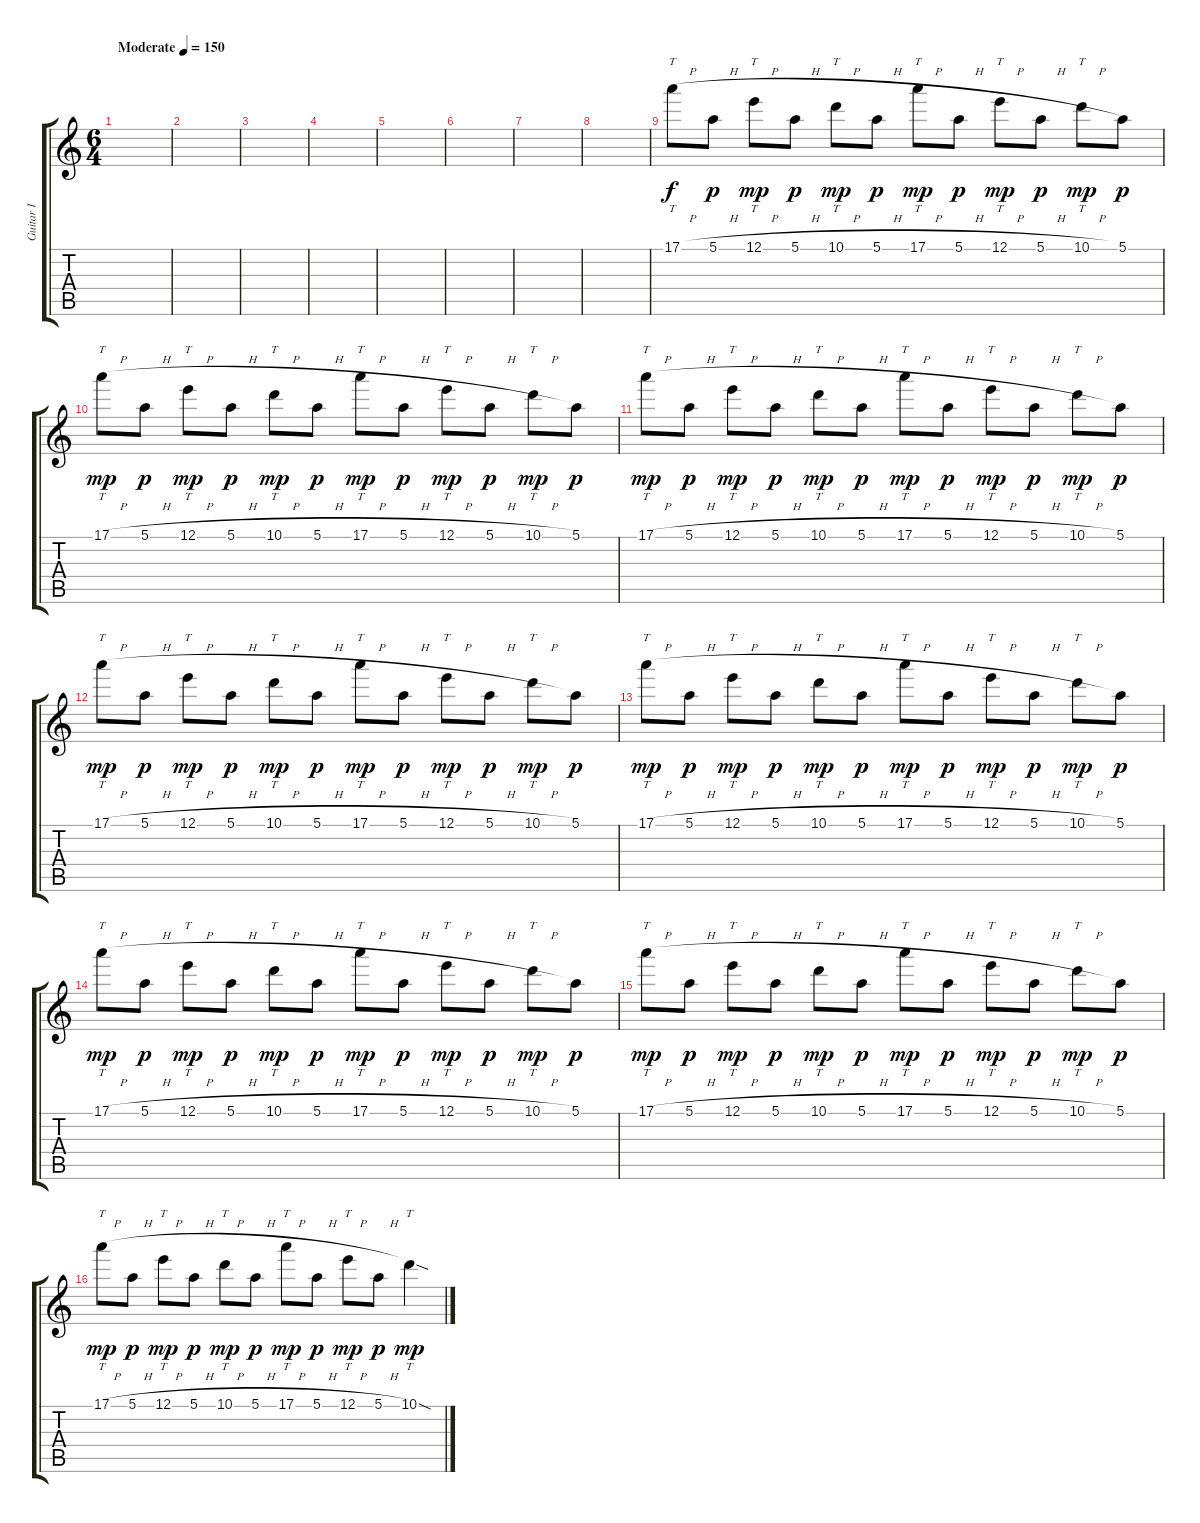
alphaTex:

\track ("Guitar I" "Guitar I") {instrument electricguitarclean}
\staff {score tabs}
\tuning (E4 B3 G3 D3 A2 D2) {hide}
\ts (6 4)
\tempo (150 "Moderate")
\clef g2
\ks c
|
|
|
|
|
|
|
|
17.1{h}.8{tt} 5.1{h}.8{dy p} 12.1{h}.8{tt dy mp} 5.1{h}.8{dy p} 10.1{h}.8{tt dy mp} 5.1{h}.8{dy p} 17.1{h}.8{tt dy mp} 5.1{h}.8{dy p} 12.1{h}.8{tt dy mp} 5.1{h}.8{dy p} 10.1{h}.8{tt dy mp} 5.1.8{dy p} |
17.1{h}.8{tt dy mp} 5.1{h}.8{dy p} 12.1{h}.8{tt dy mp} 5.1{h}.8{dy p} 10.1{h}.8{tt dy mp} 5.1{h}.8{dy p} 17.1{h}.8{tt dy mp} 5.1{h}.8{dy p} 12.1{h}.8{tt dy mp} 5.1{h}.8{dy p} 10.1{h}.8{tt dy mp} 5.1.8{dy p} |
17.1{h}.8{tt dy mp} 5.1{h}.8{dy p} 12.1{h}.8{tt dy mp} 5.1{h}.8{dy p} 10.1{h}.8{tt dy mp} 5.1{h}.8{dy p} 17.1{h}.8{tt dy mp} 5.1{h}.8{dy p} 12.1{h}.8{tt dy mp} 5.1{h}.8{dy p} 10.1{h}.8{tt dy mp} 5.1.8{dy p} |
17.1{h}.8{tt dy mp} 5.1{h}.8{dy p} 12.1{h}.8{tt dy mp} 5.1{h}.8{dy p} 10.1{h}.8{tt dy mp} 5.1{h}.8{dy p} 17.1{h}.8{tt dy mp} 5.1{h}.8{dy p} 12.1{h}.8{tt dy mp} 5.1{h}.8{dy p} 10.1{h}.8{tt dy mp} 5.1.8{dy p} |
17.1{h}.8{tt dy mp} 5.1{h}.8{dy p} 12.1{h}.8{tt dy mp} 5.1{h}.8{dy p} 10.1{h}.8{tt dy mp} 5.1{h}.8{dy p} 17.1{h}.8{tt dy mp} 5.1{h}.8{dy p} 12.1{h}.8{tt dy mp} 5.1{h}.8{dy p} 10.1{h}.8{tt dy mp} 5.1.8{dy p} |
17.1{h}.8{tt dy mp} 5.1{h}.8{dy p} 12.1{h}.8{tt dy mp} 5.1{h}.8{dy p} 10.1{h}.8{tt dy mp} 5.1{h}.8{dy p} 17.1{h}.8{tt dy mp} 5.1{h}.8{dy p} 12.1{h}.8{tt dy mp} 5.1{h}.8{dy p} 10.1{h}.8{tt dy mp} 5.1.8{dy p} |
17.1{h}.8{tt dy mp} 5.1{h}.8{dy p} 12.1{h}.8{tt dy mp} 5.1{h}.8{dy p} 10.1{h}.8{tt dy mp} 5.1{h}.8{dy p} 17.1{h}.8{tt dy mp} 5.1{h}.8{dy p} 12.1{h}.8{tt dy mp} 5.1{h}.8{dy p} 10.1{h}.8{tt dy mp} 5.1.8{dy p} |
17.1{h}.8{tt dy mp} 5.1{h}.8{dy p} 12.1{h}.8{tt dy mp} 5.1{h}.8{dy p} 10.1{h}.8{tt dy mp} 5.1{h}.8{dy p} 17.1{h}.8{tt dy mp} 5.1{h}.8{dy p} 12.1{h}.8{tt dy mp} 5.1{h}.8{dy p} 10.1{sod}.4{tt dy mp}
